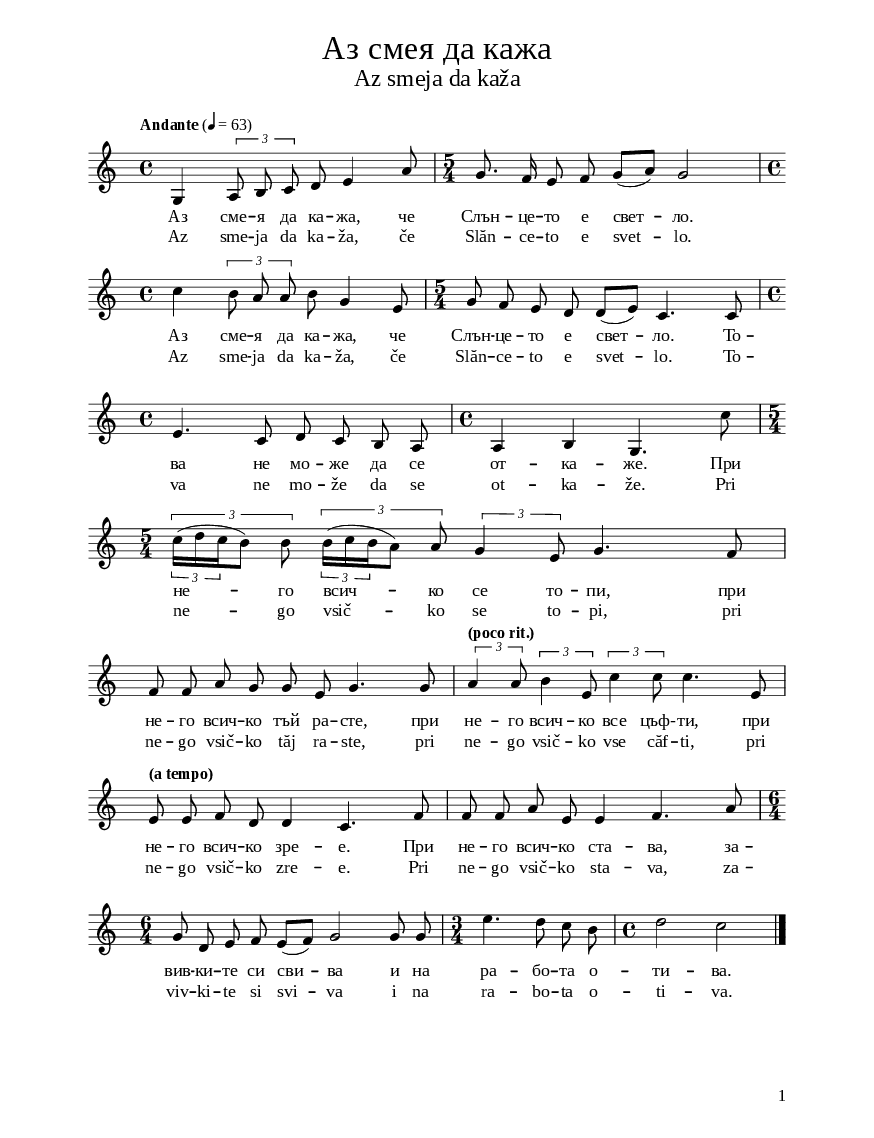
\version "2.24.2"

% include paper part and global functions
\include "include/globals.ily"

\bookpart {
  \label #'ref109
  \tocItem \markup "Аз смея да кажа – Az smeja da kaža"
  \include "include/bookpart-paper.ily"
  \score {
    \include "include/score-layout.ily"


    \new Voice \relative c' {
      \clef treble
      \key c \major
      \time 4/4
      \tempoFunc "Andante" 4 "63"
      \autoBeamOff
      g4 \tuplet 3/2 {  a8   b8   c8  }  d8   e4   a8 | \time 5/4  | g8.   f16   e8   f8   g8 ( [ a8 ) ]   g2 \break |

      \time 4/4  | c4 \tuplet 3/2 {  b8   a8   a8  } b8   g4   e8 | \time 5/4  | g8   f8   e8   d8   d8 ( [ e8 ) ]   c4.   c8 \break |

      \time 4/4  | e4.   c8   d8   c8   b8  a8 |   \time 4/4   a4   b4   g4.   c'8  | \time 5/4 \break

      \tweak direction #up \tuplet 3/2 { \once \override Slur.positions = #'(1 . 1) \tuplet 3/2 { c16 ([ d16  c16 } b8]) b8 }

      \tweak direction #up \tuplet 3/2 { \once \override Slur.positions = #'(1.05 . 0.1) \tuplet 3/2 { b16 [( c16  b16 } a8 )] a8 }

      \tuplet 3/2 { g4 e8 } g4. f8 \break


      f8   f8   a8   g8   g8 e8   g4. g8 | \tempo "(poco rit.)"  \tuplet 3/2 { a4 a8 } \tuplet 3/2 { b4 e,8 } \tweak direction #up \tuplet 3/2 { c'4 c8 } c4. e,8 \break

      \tempo "(a tempo)" e8 e8   f8 d8   d4   c4.   f8 f8   f8   a8   e8   e4 f4.   a8 \break

      \time 6/4   g8   d8   e8   f8   e8 ( [ f8 ) ]   g2   g8   g8 \time 3/4 e'4. d8 c8 b8 \time 4/4 d2 c2 \bar "|." \break

    }

    \addlyrics {

      Аз сме -- я да ка -- жа, че Слън
      -- це -- то е свет -- ло. Аз сме
      -- я да ка -- жа, че Слън -- це --
      то е свет -- ло. То -- ва не
      мо -- же да се от -- ка -- же. При
      не --   го всич  --
      ко се то -- пи, при не -- го
      всич -- ко тъй ра -- сте, при не --
      го всич -- ко все "цъф-" -- ти, при
      не -- го всич -- ко зре -- е. При
      не -- го всич -- ко ста -- ва, за --
      вив -- ки -- те си сви -- ва и
      на ра -- бо -- та о -- ти -- ва.


    }
   \addlyrics {

      Az sme -- ja da ka -- ža, če Slăn
      -- ce -- to e svet -- lo. Az sme
      -- ja da ka -- ža, če Slăn -- ce --
      to e svet -- lo. To -- va ne
      mo -- že da se ot -- ka -- že. Pri
      ne --   go vsič  --
      ko se to -- pi, pri ne -- go
      vsič -- ko tăj ra -- ste, pri ne --
      go vsič -- ko vse căf -- ti, pri
      ne -- go vsič -- ko zre -- e. Pri
      ne -- go vsič -- ko sta -- va, za --
      viv -- ki -- te si svi -- va i
      na ra -- bo -- ta o -- ti -- va.


    }

    \header {
      title = \titleFunc "Аз смея да кажа" "Az smeja da kaža"
    }

    \midi{}

  } % score

  %\markup \dc-one "D.C. al Fine"
  %

  % include foreign translation(s) of the song

  \pageBreak
  \version "2.24.0"

\markup \fill-line { \fontsize #deTitleFontSize "Ich wage zu sagen" }
\markup \null
\markup \null
\markup \fontsize #deCoupletFontSize {
  \hspace #20
  \override #`(baseline-skip . ,deCoupletBaselineSkip)

  \column {
    \line { " "Ich wage zu sagen, }

    \line { " "dass die Sonne hell ist. }

    \line { " "Ich wage zu sagen, }

    \line { " "dass die Sonne hell ist.}

    \line { " "Das lässt sich nicht leugnen.}

    \line { " "Bei ihr schmilzt alles, }

    \line { " "bei ihr wächst alles, }

    \line { " "bei ihr blüht alles,}

    \line { " "bei ihr reift alles.}

    \line { " "Bei ihr steht alle auf, }

    \line { " "faltet seine Decken zusammen}

    \line { " "und begibt sich an die Arbeit.  }

  }


}


} % bookpart
